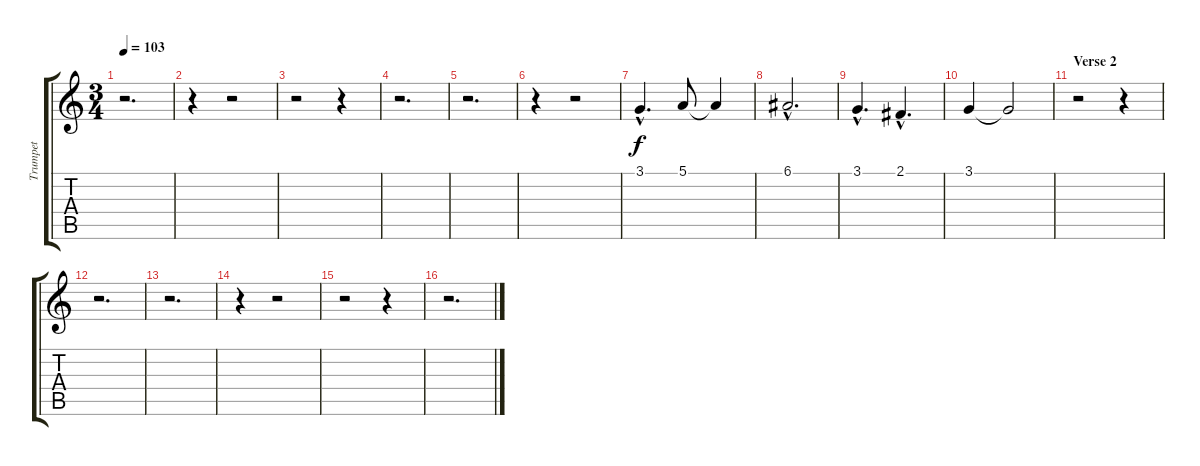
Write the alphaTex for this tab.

\track ("Trumpet" "Trumpet") {instrument trumpet}
\staff {score tabs}
\tuning (E4 B3 G3 D3 A2 E2) {hide}
\ts (3 4)
\tempo 103
\clef g2
\ks c
r.2{d dy f} |
r.4 r.2 |
r.2 r.4 |
r.2{d} |
r.2{d} |
r.4 r.2 |
3.1{hac}.4{d} 5.1.8 5.1{t}.4 |
6.1{hac}.2{d} |
3.1{hac}.4{d} 2.1{hac}.4{d} |
3.1.4 3.1{t}.2 |
\section ("" "Verse 2")
r.2 r.4 |
r.2{d} |
r.2{d} |
r.4 r.2 |
r.2 r.4 |
r.2{d}
